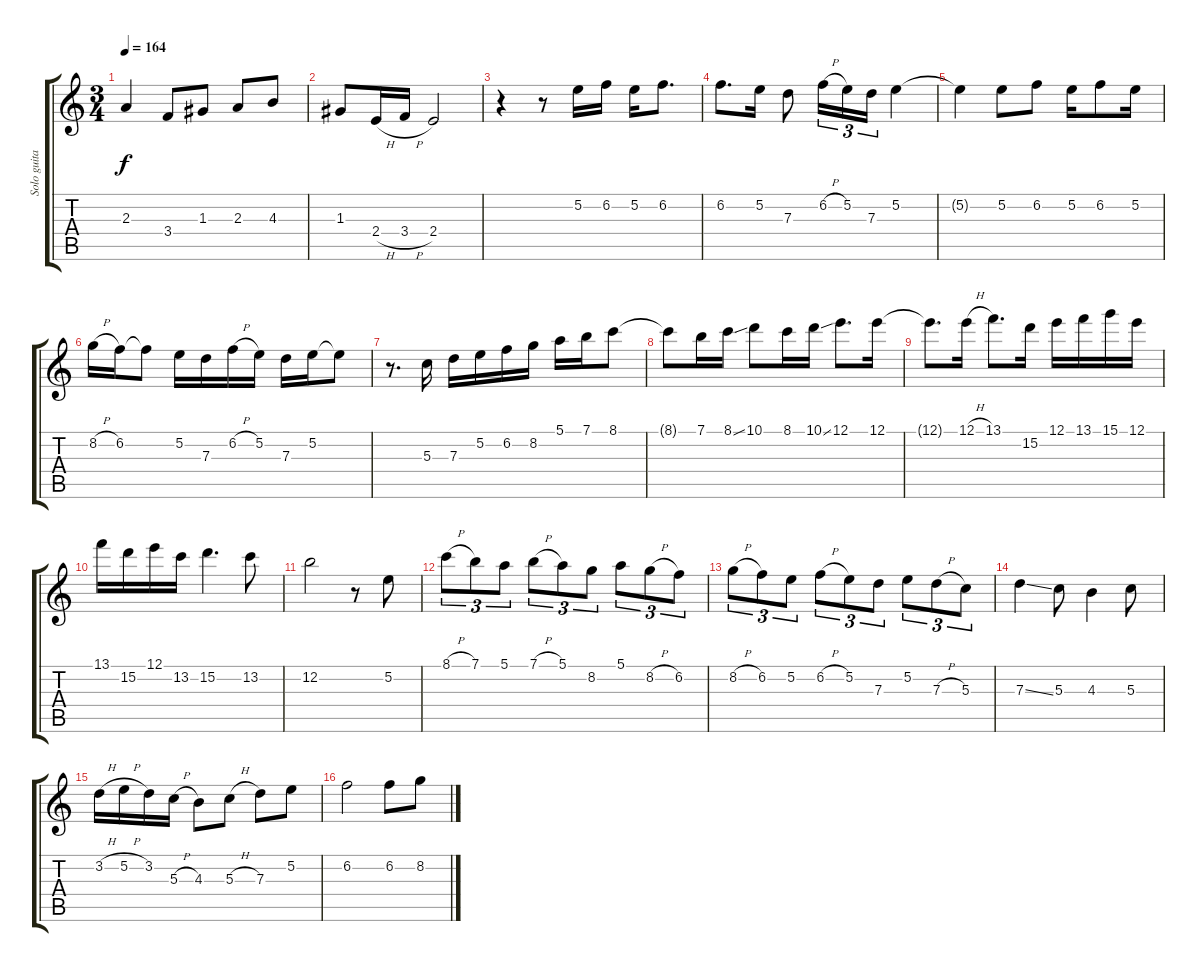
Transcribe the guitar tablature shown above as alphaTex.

\track ("Solo guitar" "Solo guita") {instrument acousticguitarnylon}
\staff {score tabs}
\tuning (E4 B3 G3 D3 A2 E2) {hide}
\ts (3 4)
\tempo 164
\clef g2
\ks c
2.3{t}.4{dy f} 3.4.8 1.3.8 2.3.8 4.3.8 |
1.3.8 2.4{h}.16 3.4{h}.16 2.4.2 |
r.4 r.8 5.2.16 6.2.16 5.2.16 6.2.8{d} |
6.2.8{d} 5.2.16 7.3.8 6.2{h}.16{tu (3 2)} 5.2.16{tu (3 2)} 7.3.16{tu (3 2)} 5.2.4 |
5.2{t}.4 5.2.8 6.2.8 5.2.16 6.2.8 5.2.16 |
8.2{h}.16 6.2.16 6.2{t}.8 5.2.16 7.3.16 6.2{h}.16 5.2.16 7.3.16 5.2.16 5.2{t}.8 |
r.8{d} 5.3.16 7.3.16 5.2.16 6.2.16 8.2.16 5.1.16 7.1.16 8.1.8 |
8.1{t}.8 7.1.16 8.1{ss}.16 10.1.8 8.1.16 10.1{ss}.16 12.1.8{d} 12.1.16 |
12.1{t}.8{d} 12.1{h}.16 13.1.8{d} 15.2.16 12.1.16 13.1.16 15.1.16 12.1.16 |
13.1.16 15.2.16 12.1.16 13.2.16 15.2.4{d} 13.2.8 |
12.2.2 r.8 5.2.8 |
8.1{h}.8{tu (3 2)} 7.1.8{tu (3 2)} 5.1.8{tu (3 2)} 7.1{h}.8{tu (3 2)} 5.1.8{tu (3 2)} 8.2.8{tu (3 2)} 5.1.8{tu (3 2)} 8.2{h}.8{tu (3 2)} 6.2.8{tu (3 2)} |
8.2{h}.8{tu (3 2)} 6.2.8{tu (3 2)} 5.2.8{tu (3 2)} 6.2{h}.8{tu (3 2)} 5.2.8{tu (3 2)} 7.3.8{tu (3 2)} 5.2.8{tu (3 2)} 7.3{h}.8{tu (3 2)} 5.3.8{tu (3 2)} |
7.3{ss}.4 5.3.8 4.3.4 5.3.8 |
3.2{h}.16 5.2{h}.16 3.2.16 5.3{h}.16 4.3.8 5.3{h}.8 7.3.8 5.2.8 |
6.2.2 6.2.8 8.2.8
